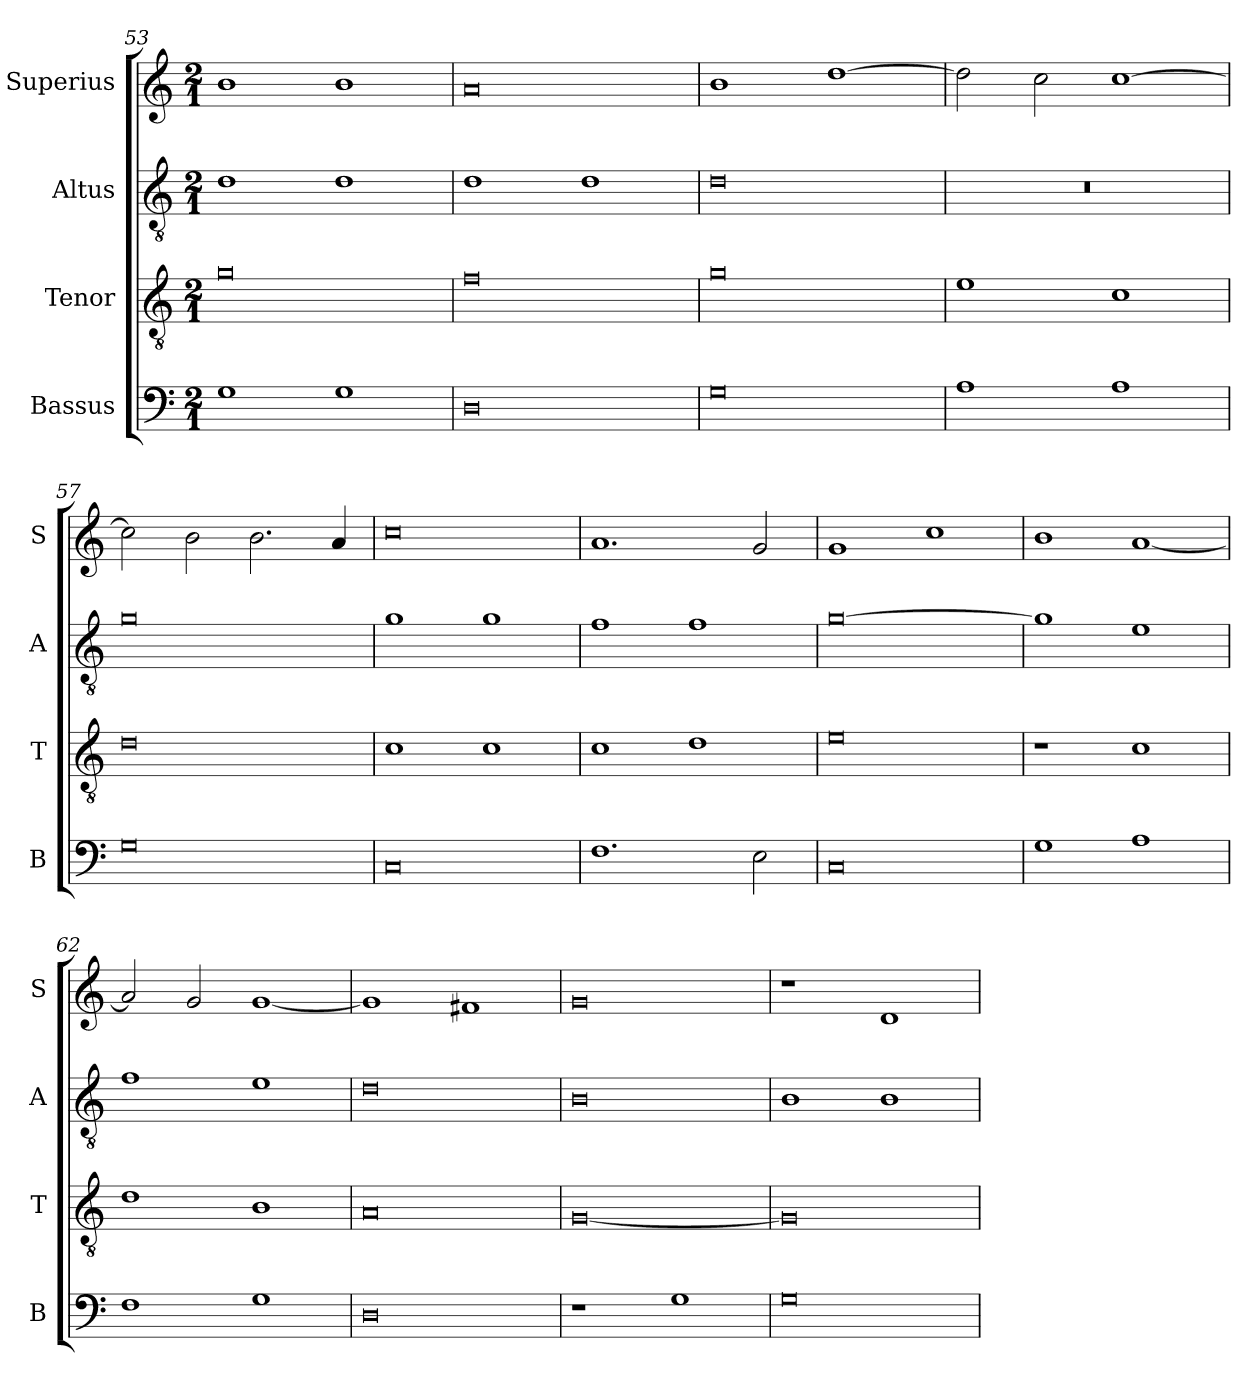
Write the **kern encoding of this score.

**kern	**kern	**kern	**kern
*part4	*part3	*part2	*part1
*staff4	*staff3	*staff2	*staff1
*I"Bassus	*I"Tenor	*I"Altus	*I"Superius
*I'B	*I'T	*I'A	*I'S
*clefF4	*clefGv2	*clefGv2	*clefG2
*k[]	*k[]	*k[]	*k[]
*M2/1	*M2/1	*M2/1	*M2/1
=53	=53	=53	=53
1G	0g	1d	1b
1G	.	1d	1b
=54	=54	=54	=54
0D	0f	1d	0a
.	.	1d	.
=55	=55	=55	=55
0G	0g	0d	1b
.	.	.	[1dd
=56	=56	=56	=56
1A	1e	0r	2dd\]
.	.	.	2cc\
1A	1c	.	[1cc
=57	=57	=57	=57
0G	0d	0g	2cc\]
.	.	.	2b\
.	.	.	2.b\
.	.	.	4a/
=58	=58	=58	=58
0C	1c	1g	0cc
.	1c	1g	.
=59	=59	=59	=59
1.F	1c	1f	1.a
.	1d	1f	.
2E\	.	.	2g/
=60	=60	=60	=60
0C	0e	[0g	1g
.	.	.	1cc
=61	=61	=61	=61
1G	1r	1g]	1b
1A	1c	1e	[1a
=62	=62	=62	=62
1F	1d	1f	2a/]
.	.	.	2g/
1G	1B	1e	[1g
=63	=63	=63	=63
0D	0A	0d	1g]
.	.	.	1f#X
=64	=64	=64	=64
1r	[0G	0B	0g
1G	.	.	.
=65	=65	=65	=65
0G	0G]	1B	1r
.	.	1B	1d
=	=	=	=
*-	*-	*-	*-
